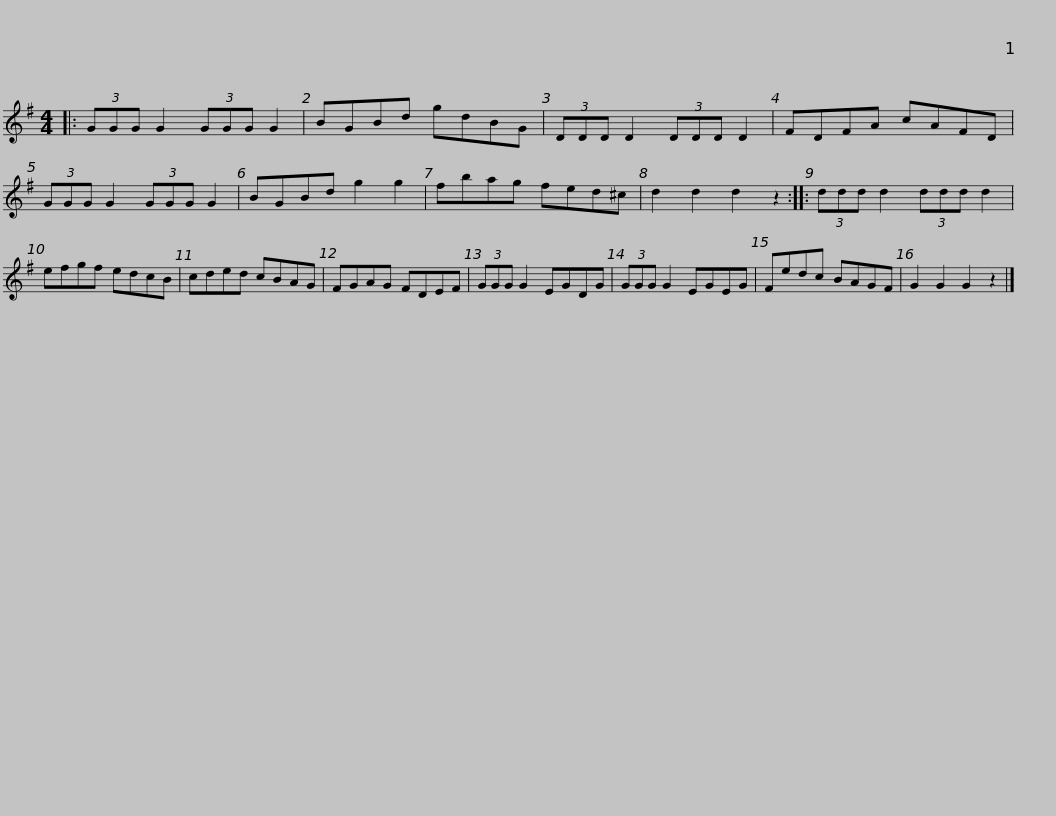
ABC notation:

X:1
L:1/8
M:4/4
I:linebreak $
K:G
V:1 treble
V:1
|: (3GGG G2 (3GGG G2 | BGBd gdBG | (3DDD D2 (3DDD D2 | FDFA cAFD | (3GGG G2 (3GGG G2 |$ %5
 BGBd g2 g2 | fbag fed^c | d2 d2 d2 z2 :: (3ddd d2 (3ddd d2 | efgf edcB | %10
 cded cBAG |$ FGAG FDEF | (3GGG G2 EGDG | (3GGG G2 EGEG | Fedc BAGF | %15
 G2 G2 G2 z2 |] %16
